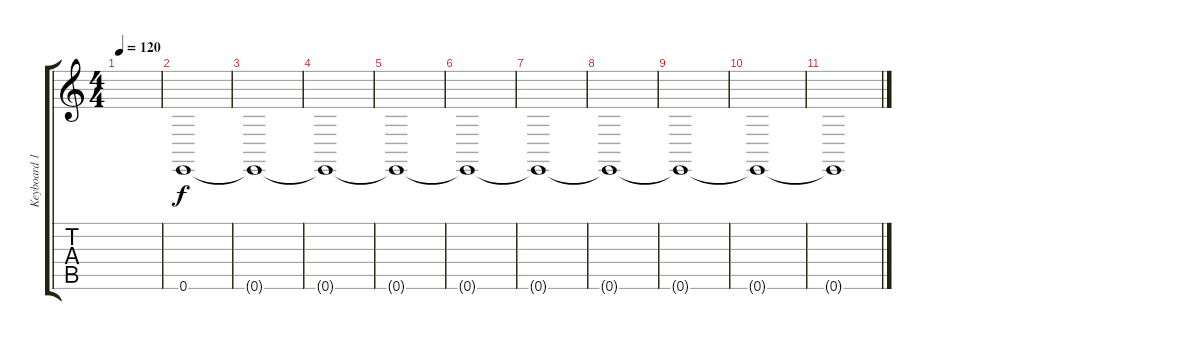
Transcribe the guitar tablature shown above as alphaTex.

\track ("Keyboard 1" "Keyboard 1") {instrument stringensemble1}
\staff {score tabs}
\tuning (E4 B3 G3 D3 A2 E2) {hide}
\ts (4 4)
\tempo 120
\clef g2
\ks c
|
0.6.1 |
0.6{t}.1 |
0.6{t}.1 |
0.6{t}.1 |
0.6{t}.1 |
0.6{t}.1 |
0.6{t}.1 |
0.6{t}.1 |
0.6{t}.1 |
0.6{t}.1
